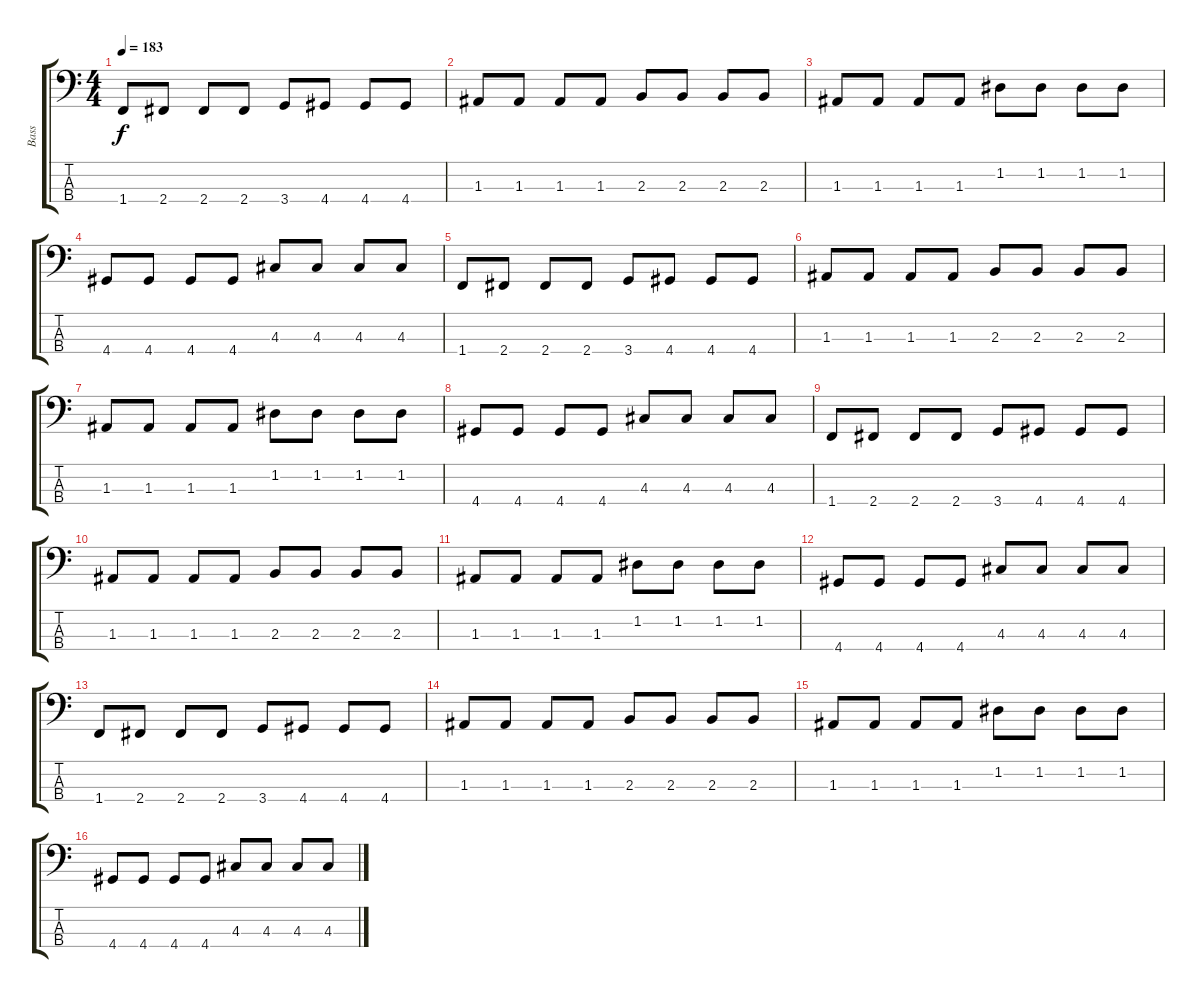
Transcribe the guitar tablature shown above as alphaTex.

\track ("Bass" "Bass") {instrument electricbassfinger}
\staff {score tabs}
\tuning (G2 D2 A1 E1) {hide}
\ts (4 4)
\tempo 183
\clef f4
\ks c
1.4.8{dy f} 2.4.8 2.4.8 2.4.8 3.4.8 4.4.8 4.4.8 4.4.8 |
1.3.8 1.3.8 1.3.8 1.3.8 2.3.8 2.3.8 2.3.8 2.3.8 |
1.3.8 1.3.8 1.3.8 1.3.8 1.2.8 1.2.8 1.2.8 1.2.8 |
4.4.8 4.4.8 4.4.8 4.4.8 4.3.8 4.3.8 4.3.8 4.3.8 |
1.4.8 2.4.8 2.4.8 2.4.8 3.4.8 4.4.8 4.4.8 4.4.8 |
1.3.8 1.3.8 1.3.8 1.3.8 2.3.8 2.3.8 2.3.8 2.3.8 |
1.3.8 1.3.8 1.3.8 1.3.8 1.2.8 1.2.8 1.2.8 1.2.8 |
4.4.8 4.4.8 4.4.8 4.4.8 4.3.8 4.3.8 4.3.8 4.3.8 |
1.4.8 2.4.8 2.4.8 2.4.8 3.4.8 4.4.8 4.4.8 4.4.8 |
1.3.8 1.3.8 1.3.8 1.3.8 2.3.8 2.3.8 2.3.8 2.3.8 |
1.3.8 1.3.8 1.3.8 1.3.8 1.2.8 1.2.8 1.2.8 1.2.8 |
4.4.8 4.4.8 4.4.8 4.4.8 4.3.8 4.3.8 4.3.8 4.3.8 |
1.4.8 2.4.8 2.4.8 2.4.8 3.4.8 4.4.8 4.4.8 4.4.8 |
1.3.8 1.3.8 1.3.8 1.3.8 2.3.8 2.3.8 2.3.8 2.3.8 |
1.3.8 1.3.8 1.3.8 1.3.8 1.2.8 1.2.8 1.2.8 1.2.8 |
4.4.8 4.4.8 4.4.8 4.4.8 4.3.8 4.3.8 4.3.8 4.3.8
